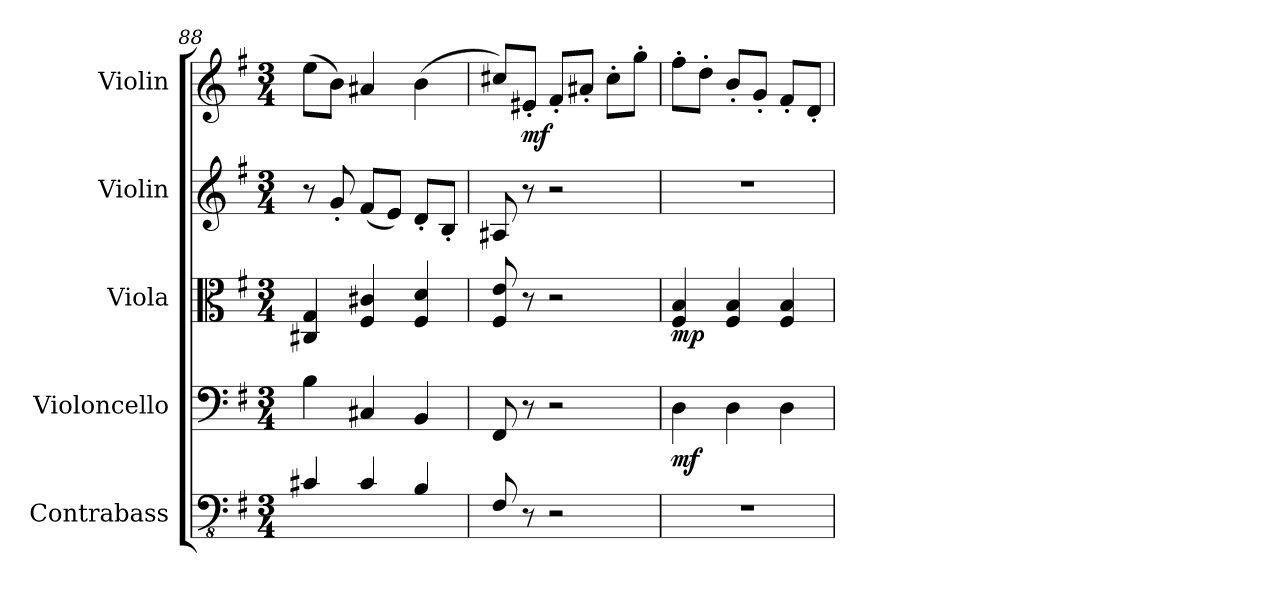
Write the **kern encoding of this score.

**kern	**kern	**dynam	**kern	**dynam	**kern	**kern	**dynam
*part5	*part4	*part4	*part3	*part3	*part2	*part1	*part1
*staff5	*staff4	*staff4	*staff3	*staff3	*staff2	*staff1	*staff1
*I"Contrabass	*I"Violoncello	*	*I"Viola	*	*I"Violin	*I"Violin	*
*I'Cb.	*I'Vc.	*	*I'Vla.	*	*I'Vln.	*I'Vln.	*
*clefFv4	*clefF4	*	*clefC3	*	*clefG2	*clefG2	*
*ITrd7c12	*	*	*	*	*	*	*
*k[f#]	*k[f#]	*	*k[f#]	*	*k[f#]	*k[f#]	*
*M3/4	*M3/4	*	*M3/4	*	*M3/4	*M3/4	*
=88	=88	=88	=88	=88	=88	=88	=88
4CC#X/	4B\	.	4C#X/ 4G/	.	8r	(8ee\L	.
.	.	.	.	.	8g'/	8b\J)	.
4CC#/	4C#X/	.	4F#/ 4c#X/	.	(8f#/L	4a#X/	.
.	.	.	.	.	8e/J)	.	.
4BBB/	4BB/	.	4F#/ 4d/	.	8d'/L	(4b\	.
.	.	.	.	.	8B'/J	.	.
=89	=89	=89	=89	=89	=89	=89	=89
8FFF#/	8FF#/	.	8F#/ 8e/	.	8A#X/	8cc#X/L)	.
!	!	!	!	!	!	!	!LO:DY:b
8r	8r	.	8r	.	8r	8e#X'/J	mf
2r	2r	.	2r	.	2r	8f#'/L	.
.	.	.	.	.	.	8a#X'/J	.
.	.	.	.	.	.	8cc#'\L	.
.	.	.	.	.	.	8gg'\J	.
=90	=90	=90	=90	=90	=90	=90	=90
!	!	!LO:DY:b	!	!LO:DY:b	!	!	!
2.r	4D\	mf	4F#/ 4B/	mp	2.r	8ff#'\L	.
.	.	.	.	.	.	8dd'\J	.
.	4D\	.	4F#/ 4B/	.	.	8b'/L	.
.	.	.	.	.	.	8g'/J	.
.	4D\	.	4F#/ 4B/	.	.	8f#'/L	.
.	.	.	.	.	.	8d'/J	.
=	=	=	=	=	=	=	=
*-	*-	*-	*-	*-	*-	*-	*-
